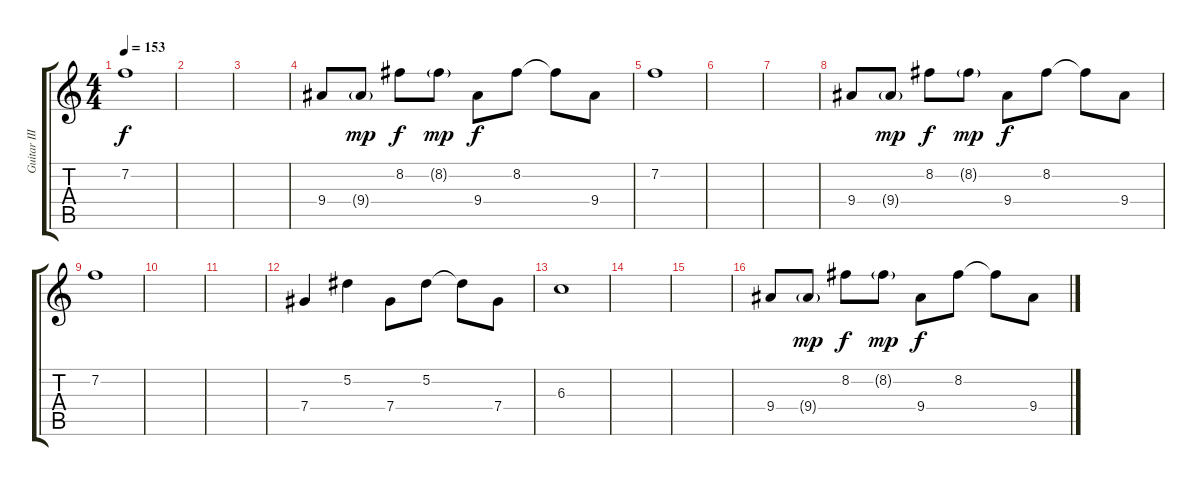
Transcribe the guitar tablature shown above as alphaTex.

\track ("Guitar III - (High Clean) Jade" "Guitar III") {instrument electricguitarclean}
\staff {score tabs}
\tuning (Eb4 Bb3 Gb3 Db3 Ab2 Eb2) {hide}
\ts (4 4)
\tempo 153
\clef g2
\ks c
7.2.1{dy f} |
|
|
9.4.8 9.4{g}.8{dy mp} 8.2.8{dy f} 8.2{g}.8{dy mp} 9.4.8{dy f} 8.2.8 8.2{t}.8 9.4.8 |
7.2.1 |
|
|
9.4.8 9.4{g}.8{dy mp} 8.2.8{dy f} 8.2{g}.8{dy mp} 9.4.8{dy f} 8.2.8 8.2{t}.8 9.4.8 |
7.2.1 |
|
|
7.4.4 5.2.4 7.4.8 5.2.8 5.2{t}.8 7.4.8 |
6.3.1 |
|
|
9.4.8 9.4{g}.8{dy mp} 8.2.8{dy f} 8.2{g}.8{dy mp} 9.4.8{dy f} 8.2.8 8.2{t}.8 9.4.8
